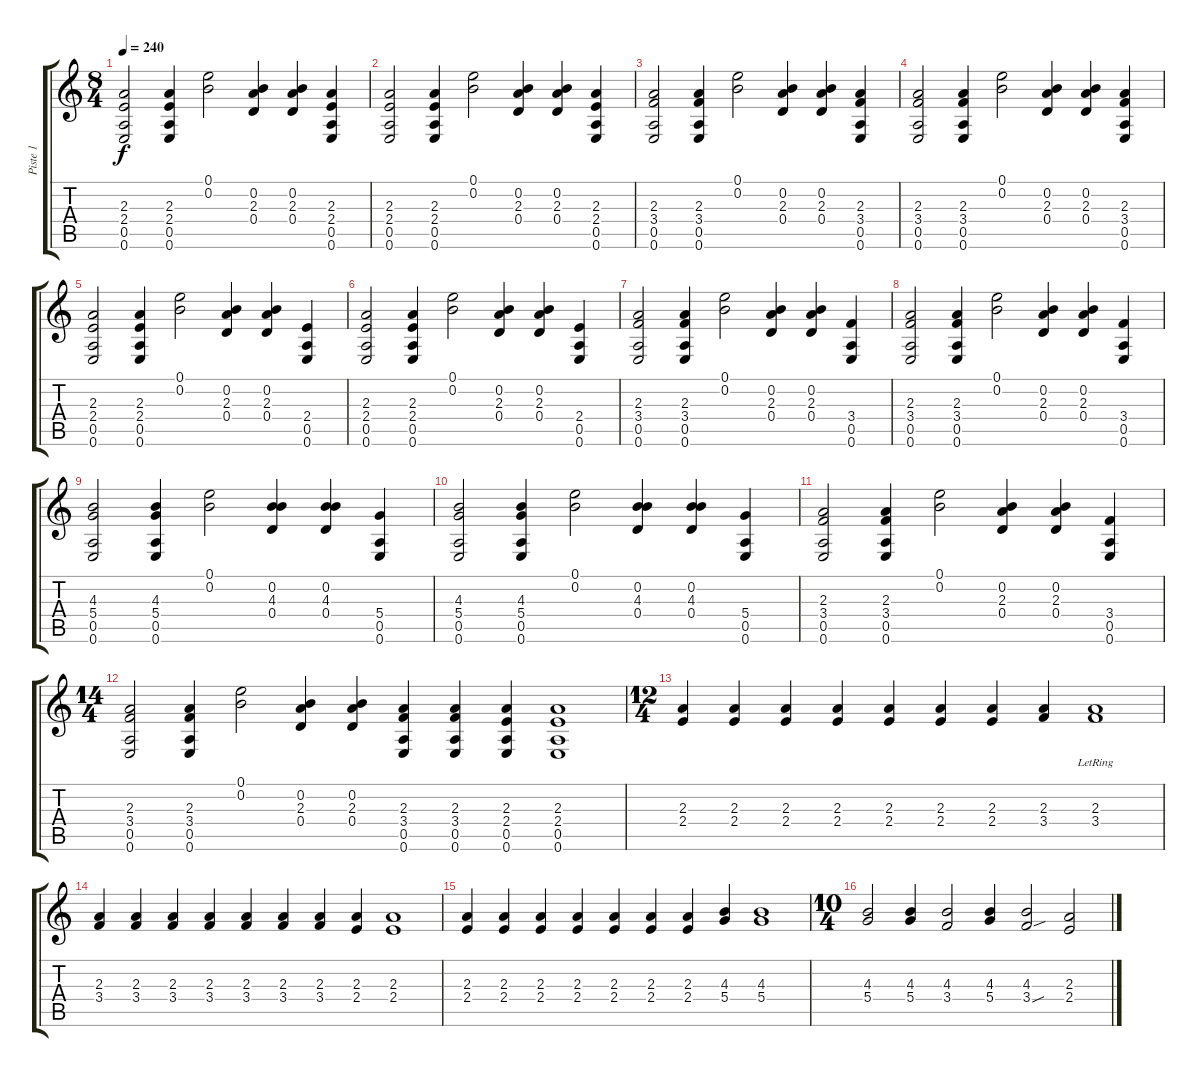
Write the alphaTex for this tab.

\track ("Piste 1" "Piste 1") {instrument acousticguitarsteel}
\staff {score tabs}
\tuning (E4 B3 G3 D3 A2 E2) {hide}
\ts (8 4)
\tempo 240
\clef g2
\ks c
(2.3 2.4 0.5 0.6).2{dy f instrument acousticguitarsteel} (2.3 2.4 0.5 0.6).4 (0.1 0.2).2 (0.2 2.3 0.4).4 (0.2 2.3 0.4).4 (2.3 2.4 0.5 0.6).4 |
(2.3 2.4 0.5 0.6).2 (2.3 2.4 0.5 0.6).4 (0.1 0.2).2 (0.2 2.3 0.4).4 (0.2 2.3 0.4).4 (2.3 2.4 0.5 0.6).4 |
(2.3 3.4 0.5 0.6).2 (2.3 3.4 0.5 0.6).4 (0.1 0.2).2 (0.2 2.3 0.4).4 (0.2 2.3 0.4).4 (2.3 3.4 0.5 0.6).4 |
(2.3 3.4 0.5 0.6).2 (2.3 3.4 0.5 0.6).4 (0.1 0.2).2 (0.2 2.3 0.4).4 (0.2 2.3 0.4).4 (2.3 3.4 0.5 0.6).4 |
(2.3 2.4 0.5 0.6).2 (2.3 2.4 0.5 0.6).4 (0.1 0.2).2 (0.2 2.3 0.4).4 (0.2 2.3 0.4).4 (2.4 0.5 0.6).4 |
(2.3 2.4 0.5 0.6).2 (2.3 2.4 0.5 0.6).4 (0.1 0.2).2 (0.2 2.3 0.4).4 (0.2 2.3 0.4).4 (2.4 0.5 0.6).4 |
(2.3 3.4 0.5 0.6).2 (2.3 3.4 0.5 0.6).4 (0.1 0.2).2 (0.2 2.3 0.4).4 (0.2 2.3 0.4).4 (3.4 0.5 0.6).4 |
(2.3 3.4 0.5 0.6).2 (2.3 3.4 0.5 0.6).4 (0.1 0.2).2 (0.2 2.3 0.4).4 (0.2 2.3 0.4).4 (3.4 0.5 0.6).4 |
(4.3 5.4 0.5 0.6).2 (4.3 5.4 0.5 0.6).4 (0.1 0.2).2 (0.2 4.3 0.4).4 (0.2 4.3 0.4).4 (5.4 0.5 0.6).4 |
(4.3 5.4 0.5 0.6).2 (4.3 5.4 0.5 0.6).4 (0.1 0.2).2 (0.2 4.3 0.4).4 (0.2 4.3 0.4).4 (5.4 0.5 0.6).4 |
(2.3 3.4 0.5 0.6).2 (2.3 3.4 0.5 0.6).4 (0.1 0.2).2 (0.2 2.3 0.4).4 (0.2 2.3 0.4).4 (3.4 0.5 0.6).4 |
\ts (14 4)
(2.3 3.4 0.5 0.6).2 (2.3 3.4 0.5 0.6).4 (0.1 0.2).2 (0.2 2.3 0.4).4 (0.2 2.3 0.4).4 (2.3 3.4 0.5 0.6).4 (2.3 3.4 0.5 0.6).4 (2.3 2.4 0.5 0.6).4 (2.3 2.4 0.5 0.6).1 |
\ts (12 4)
(2.3 2.4).4 (2.3 2.4).4 (2.3 2.4).4 (2.3 2.4).4 (2.3 2.4).4 (2.3 2.4).4 (2.3 2.4).4 (2.3 3.4).4 (2.3{lr} 3.4{lr}).1 |
(2.3 3.4).4 (2.3 3.4).4 (2.3 3.4).4 (2.3 3.4).4 (2.3 3.4).4 (2.3 3.4).4 (2.3 3.4).4 (2.3 2.4).4 (2.3 2.4).1 |
(2.3 2.4).4 (2.3 2.4).4 (2.3 2.4).4 (2.3 2.4).4 (2.3 2.4).4 (2.3 2.4).4 (2.3 2.4).4 (4.3 5.4).4 (4.3 5.4).1 |
\ts (10 4)
(4.3 5.4).2 (4.3 5.4).4 (4.3 3.4).2 (4.3 5.4).4 (4.3 3.4{sou}).2 (2.3 2.4).2
